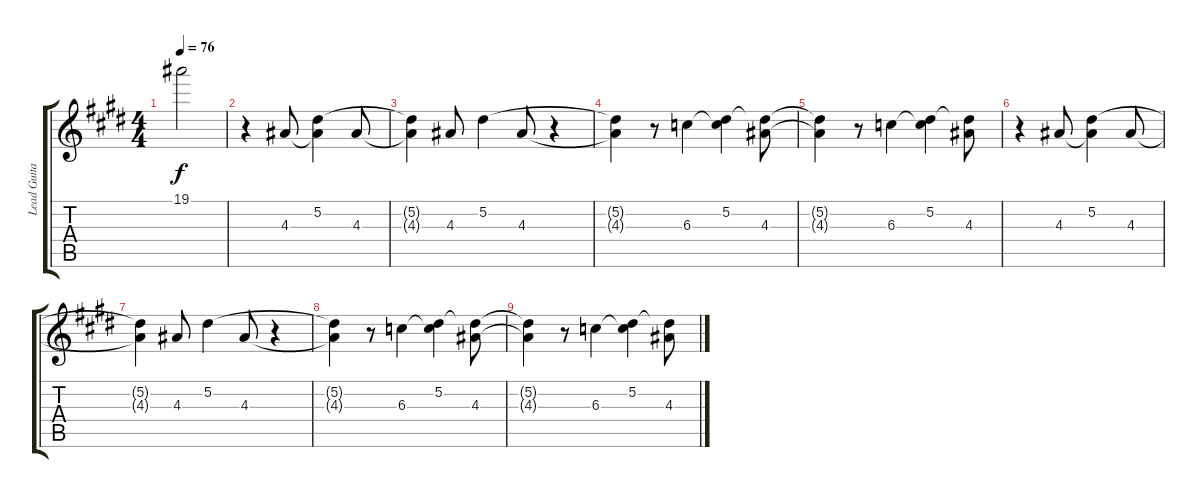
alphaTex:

\track ("Lead Guitar (Clean)" "Lead Guita") {instrument electricguitarjazz}
\staff {score tabs}
\tuning (Eb4 Bb3 Gb3 Db3 Ab2 Eb2) {hide}
\ts (4 4)
\tempo 76
\clef g2
\ks e
19.1{t}.2{dy f} |
r.4 4.3.8{volume 9 balance 8 instrument electricguitarclean} (5.2 4.3{t}).4 4.3.8 |
(5.2{t} 4.3{t}).4 4.3.8 5.2.4 4.3.8 r.4 |
(5.2{t} 4.3{t}).4 r.8 6.3.4 (5.2 6.3{t}).4 (5.2{t} 4.3).8 |
(5.2{t} 4.3{t}).4 r.8 6.3.4 (5.2 6.3{t}).4 (5.2{t} 4.3).8 |
r.4 4.3.8{instrument electricguitarclean} (5.2 4.3{t}).4 4.3.8 |
(5.2{t} 4.3{t}).4 4.3.8 5.2.4 4.3.8 r.4 |
(5.2{t} 4.3{t}).4 r.8 6.3.4 (5.2 6.3{t}).4 (5.2{t} 4.3).8 |
(5.2{t} 4.3{t}).4 r.8 6.3.4 (5.2 6.3{t}).4 (5.2{t} 4.3).8
